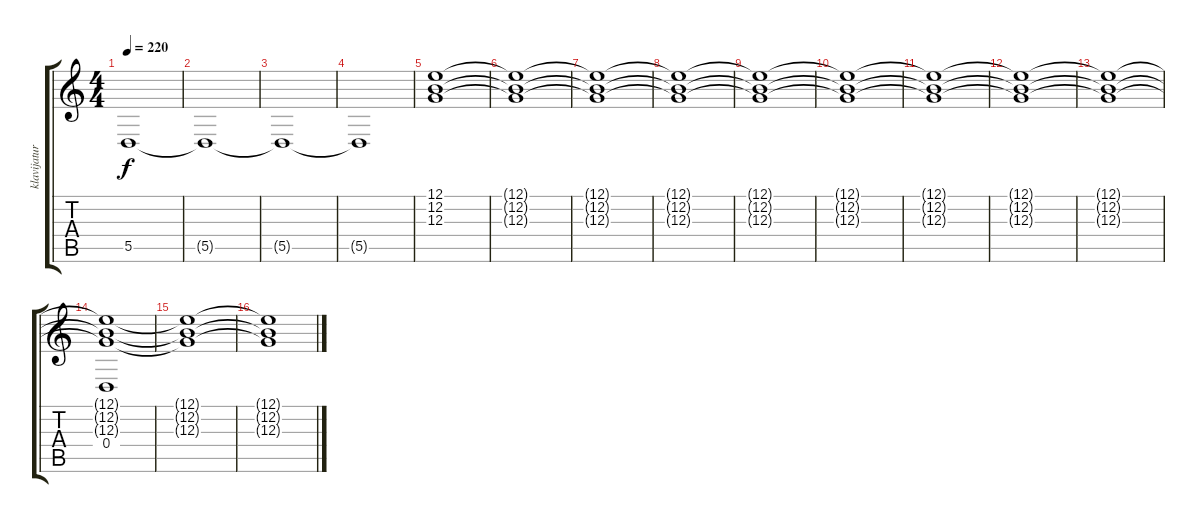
\track ("klavijature" "klavijatur") {instrument stringensemble2}
\staff {score tabs}
\tuning (E4 B3 G3 D3 A2 E2) {hide}
\ts (4 4)
\tempo 220
\clef g2
\ks c
5.5{t}.1{dy f} |
5.5{t}.1 |
5.5{t}.1 |
5.5{t}.1 |
(12.1 12.2 12.3).1 |
(12.1{t} 12.2{t} 12.3{t}).1 |
(12.1{t} 12.2{t} 12.3{t}).1 |
(12.1{t} 12.2{t} 12.3{t}).1 |
(12.1{t} 12.2{t} 12.3{t}).1 |
(12.1{t} 12.2{t} 12.3{t}).1 |
(12.1{t} 12.2{t} 12.3{t}).1 |
(12.1{t} 12.2{t} 12.3{t}).1 |
(12.1{t} 12.2{t} 12.3{t}).1 |
(12.1{t} 12.2{t} 12.3{t} 0.4).1 |
(12.1{t} 12.2{t} 12.3{t}).1 |
(12.1{t} 12.2{t} 12.3{t}).1
